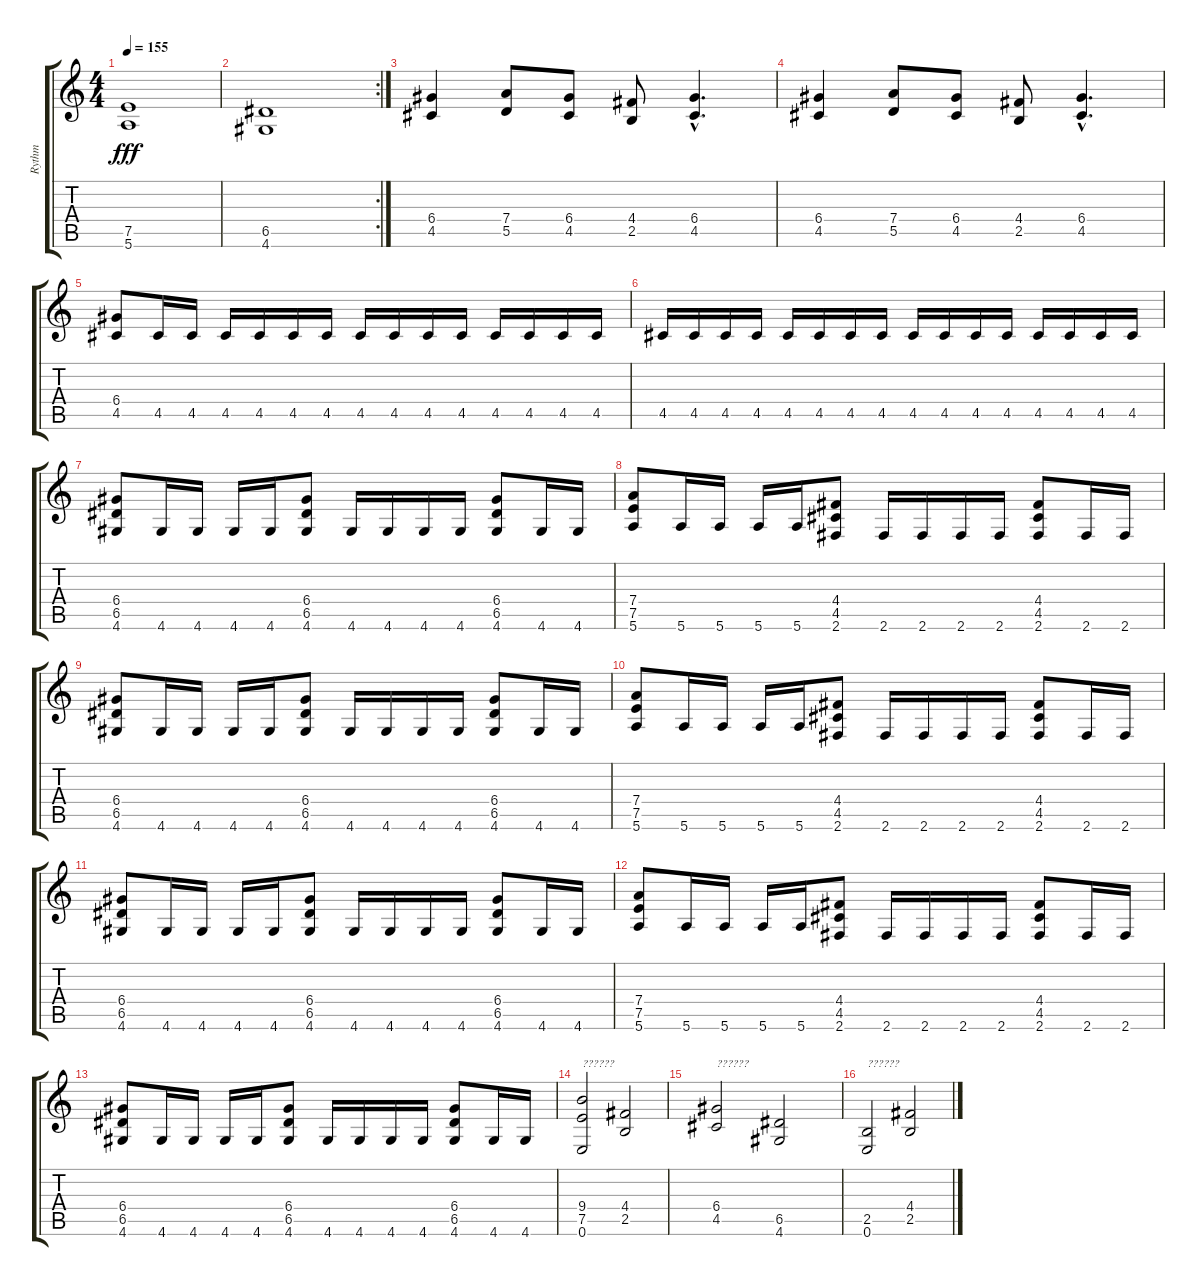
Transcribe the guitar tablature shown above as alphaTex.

\track ("Rythm" "Rythm") {instrument distortionguitar}
\staff {score tabs}
\tuning (E4 B3 G3 D3 A2 E2) {hide}
\ts (4 4)
\tempo 155
\clef g2
\ks c
(7.5 5.6).1{dy fff} |
\rc 2
(6.5 4.6).1 |
(6.4 4.5).4 (7.4 5.5).8 (6.4 4.5).8 (4.4 2.5).8 (6.4{hac} 4.5{hac}).4{d} |
(6.4 4.5).4 (7.4 5.5).8 (6.4 4.5).8 (4.4 2.5).8 (6.4{hac} 4.5{hac}).4{d} |
(6.4 4.5).8 4.5.16 4.5.16 4.5.16 4.5.16 4.5.16 4.5.16 4.5.16 4.5.16 4.5.16 4.5.16 4.5.16 4.5.16 4.5.16 4.5.16 |
4.5.16 4.5.16 4.5.16 4.5.16 4.5.16 4.5.16 4.5.16 4.5.16 4.5.16 4.5.16 4.5.16 4.5.16 4.5.16 4.5.16 4.5.16 4.5.16 |
(6.4 6.5 4.6).8 4.6.16 4.6.16 4.6.16 4.6.16 (6.4 6.5 4.6).8 4.6.16 4.6.16 4.6.16 4.6.16 (6.4 6.5 4.6).8 4.6.16 4.6.16 |
(7.4 7.5 5.6).8 5.6.16 5.6.16 5.6.16 5.6.16 (4.4 4.5 2.6).8 2.6.16 2.6.16 2.6.16 2.6.16 (4.4 4.5 2.6).8 2.6.16 2.6.16 |
(6.4 6.5 4.6).8 4.6.16 4.6.16 4.6.16 4.6.16 (6.4 6.5 4.6).8 4.6.16 4.6.16 4.6.16 4.6.16 (6.4 6.5 4.6).8 4.6.16 4.6.16 |
(7.4 7.5 5.6).8 5.6.16 5.6.16 5.6.16 5.6.16 (4.4 4.5 2.6).8 2.6.16 2.6.16 2.6.16 2.6.16 (4.4 4.5 2.6).8 2.6.16 2.6.16 |
(6.4 6.5 4.6).8 4.6.16 4.6.16 4.6.16 4.6.16 (6.4 6.5 4.6).8 4.6.16 4.6.16 4.6.16 4.6.16 (6.4 6.5 4.6).8 4.6.16 4.6.16 |
(7.4 7.5 5.6).8 5.6.16 5.6.16 5.6.16 5.6.16 (4.4 4.5 2.6).8 2.6.16 2.6.16 2.6.16 2.6.16 (4.4 4.5 2.6).8 2.6.16 2.6.16 |
(6.4 6.5 4.6).8 4.6.16 4.6.16 4.6.16 4.6.16 (6.4 6.5 4.6).8 4.6.16 4.6.16 4.6.16 4.6.16 (6.4 6.5 4.6).8 4.6.16 4.6.16 |
(9.4 7.5 0.6).2{txt "??????"} (4.4 2.5).2 |
(6.4 4.5).2{txt "??????"} (6.5 4.6).2 |
(2.5 0.6).2{txt "??????"} (4.4 2.5).2
